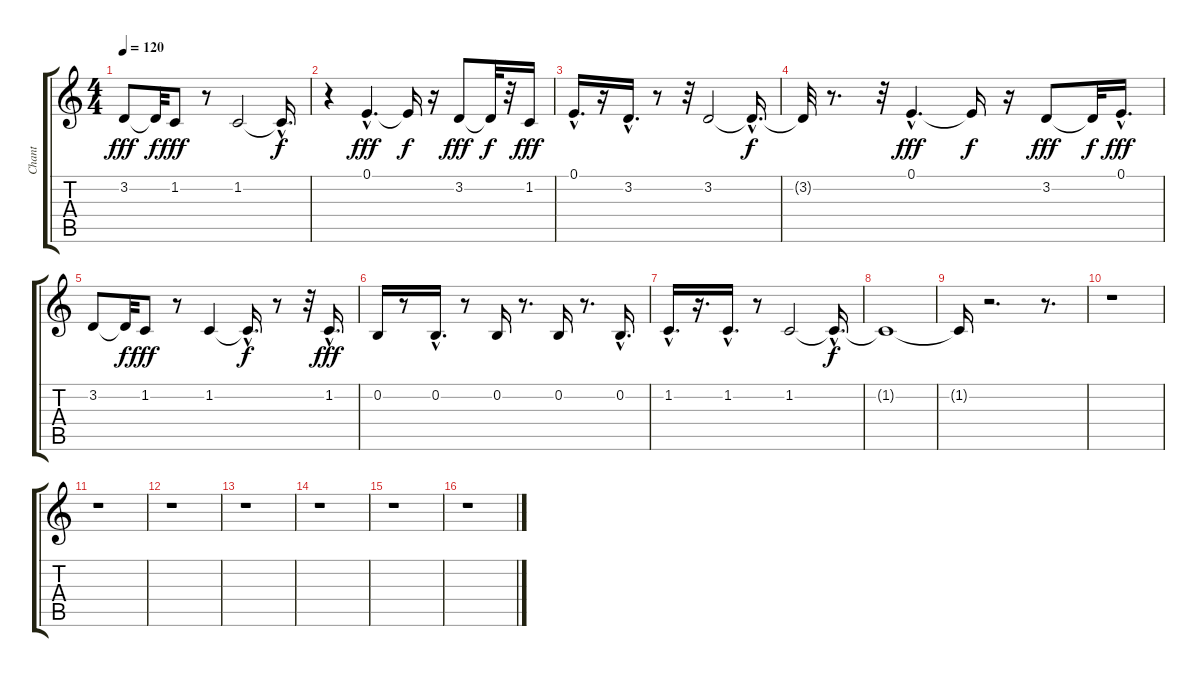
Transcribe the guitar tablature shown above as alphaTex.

\track ("Chant" "Chant") {instrument tangoaccordion}
\staff {score tabs}
\tuning (E4 B3 G3 D3 A2 E2) {hide}
\ts (4 4)
\tempo 120
\clef g2
\ks c
3.2.8{dy fff} 3.2{t}.32{dy f} 1.2.8{dy fff} r.8 1.2.2 1.2{hac t}.16{d dy f} |
r.4 0.1{hac}.4{d dy fff} 0.1{t}.16{dy f} r.16 3.2.8{dy fff} 3.2{t}.32{dy f} r.32 1.2.16{dy fff} |
0.1{hac}.16{d} r.16 3.2{hac}.16{d} r.8 r.32 3.2.2 3.2{hac t}.16{d dy f} |
3.2{t}.32 r.8{d} r.32 0.1{hac}.4{d dy fff} 0.1{t}.16{dy f} r.16 3.2.8{dy fff} 3.2{t}.32{dy f} 0.1{hac}.16{d dy fff} |
3.2.8 3.2{t}.32{dy f} 1.2.8{dy fff} r.8 1.2.4 1.2{hac t}.16{d dy f} r.8 r.32 1.2{hac}.16{d dy fff} |
0.2.16 r.8 0.2{hac}.16{d} r.8 0.2.16 r.8{d} 0.2.16 r.8{d} 0.2{hac}.16{d} |
1.2{hac}.16{d} r.16{d} 1.2{hac}.16{d} r.8 1.2.2 1.2{hac t}.16{d dy f} |
1.2{t}.1 |
1.2{t}.16 r.2{d} r.8{d} |
r.1 |
r.1 |
r.1 |
r.1 |
r.1 |
r.1 |
r.1
